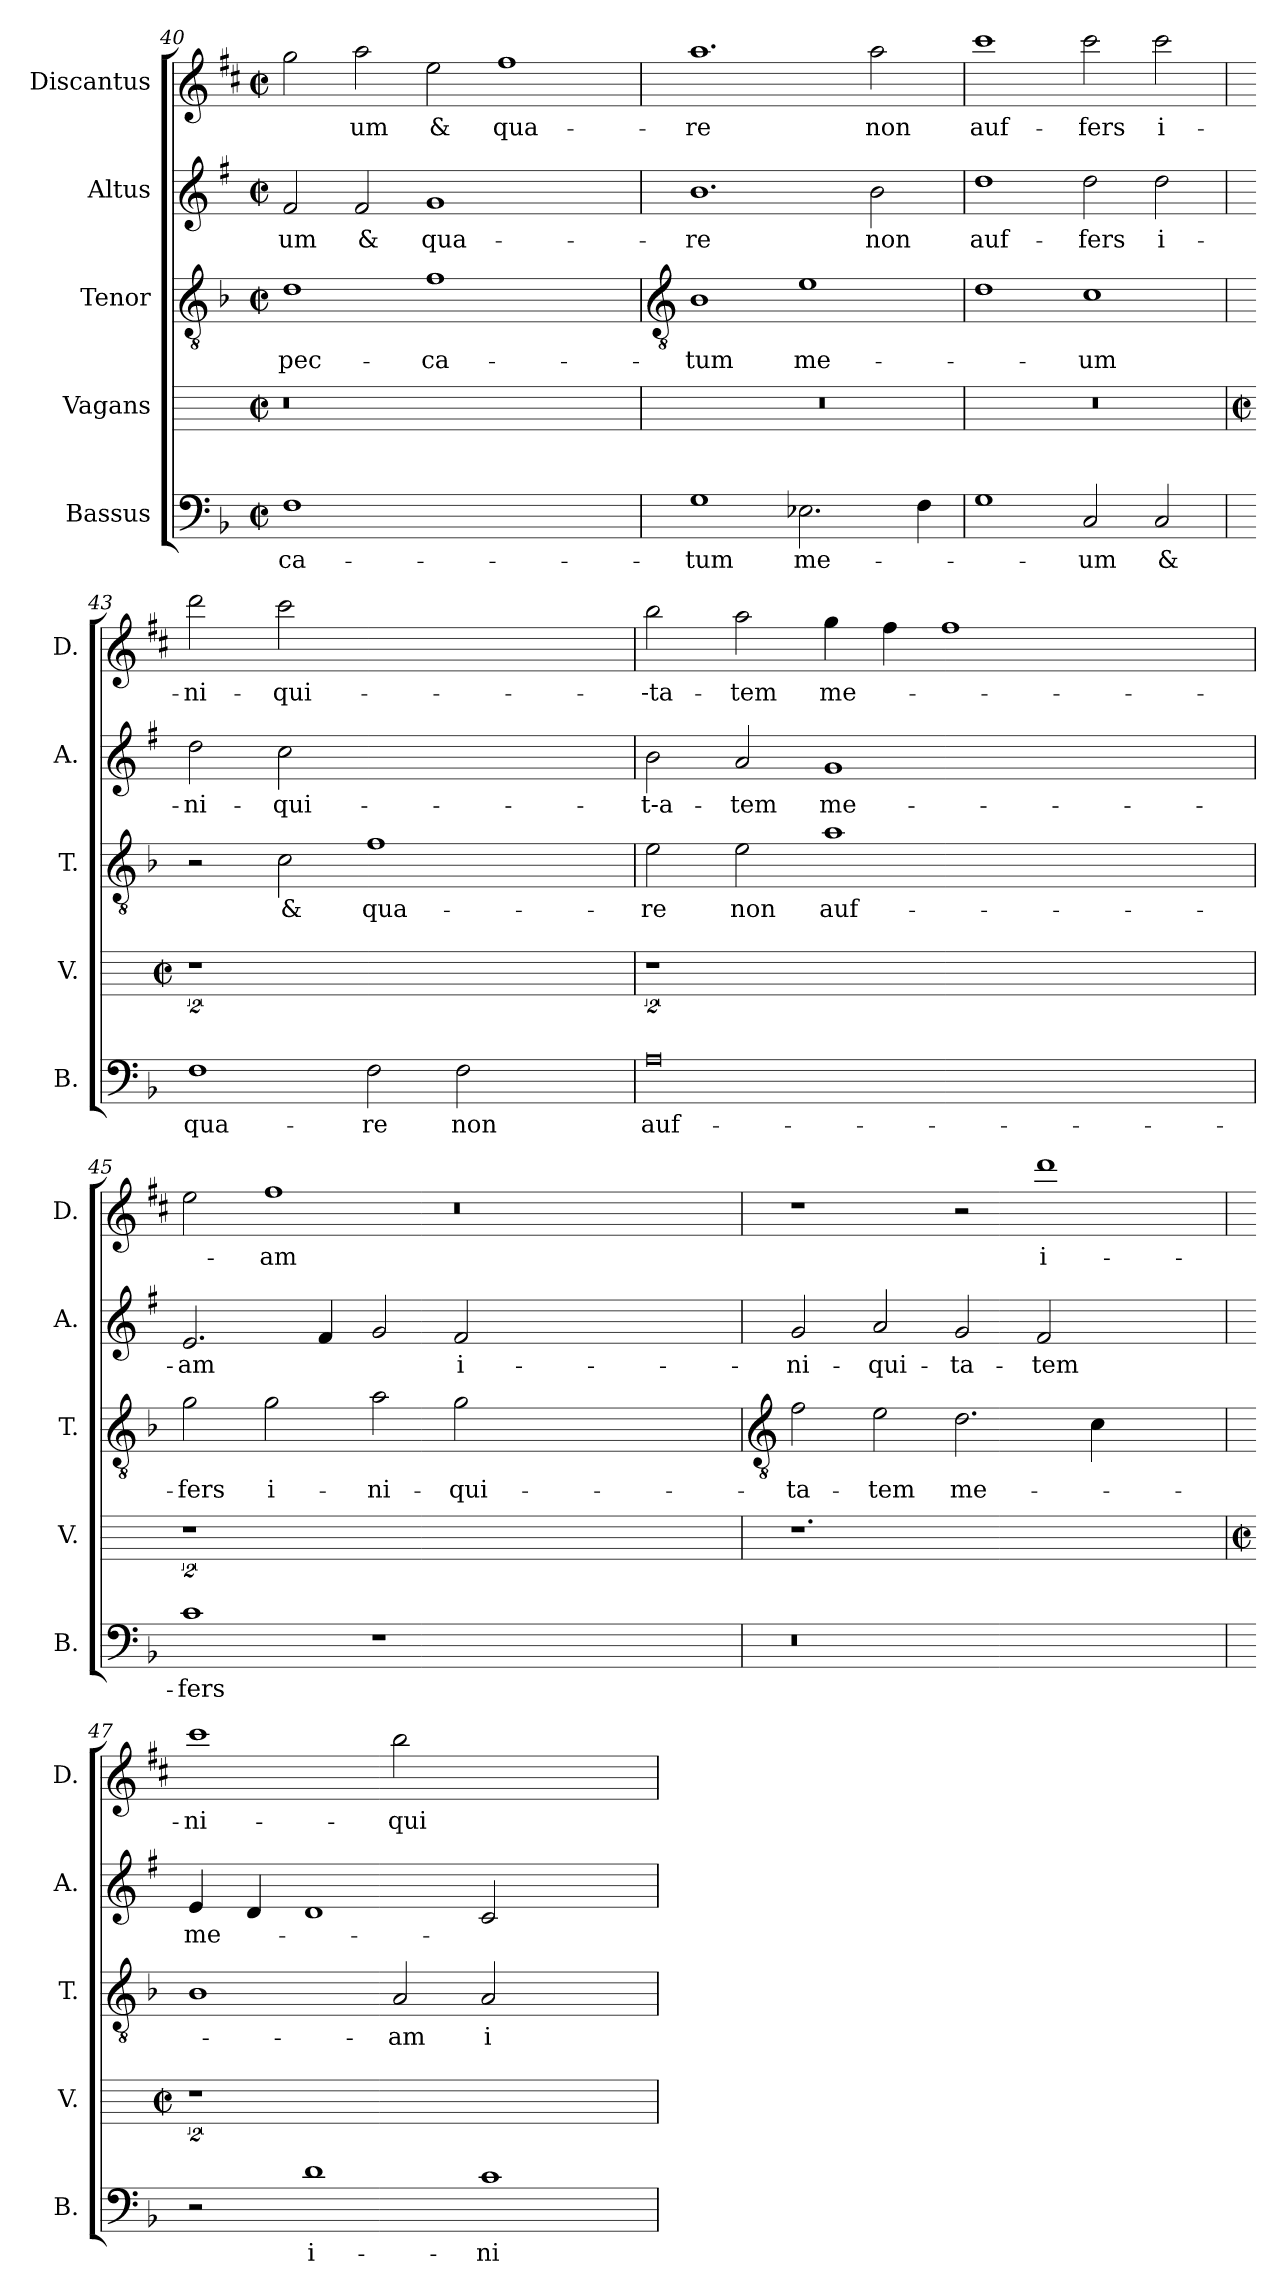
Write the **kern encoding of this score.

**kern	**text	**kern	**kern	**text	**kern	**text	**kern	**text
*part5	*part5	*part4	*part3	*part3	*part2	*part2	*part1	*part1
*staff5	*staff5	*staff4	*staff3	*staff3	*staff2	*staff2	*staff1	*staff1
*I"Bassus	*	*I"Vagans	*I"Tenor	*	*I"Altus	*	*I"Discantus	*
*I'B.	*	*I'V.	*I'T.	*	*I'A.	*	*I'D.	*
*clefF4	*	*	*clefGv2	*	*clefG2	*	*clefG2	*
*	*	*	*	*	*ITrd1c2	*	*ITrd5c9	*
*k[b-]	*	*	*k[b-]	*	*k[b-]	*	*k[b-]	*
*F:	*	*	*F:	*	*F:	*	*F:	*
*M4/2	*	*M4/2	*M4/2	*	*M4/2	*	*M4/2	*
*met(c|)	*	*met(c|)	*met(c|)	*	*met(c|)	*	*met(c|)	*
=40	=40	=40	=40	=40	=40	=40	=40	=40
!	!LO:LY:b	!	!	!LO:LY:b	!	!LO:LY:b	!	!
1F	-ca-	0r	1d	pec-	2e	-um	2b-	.
!	!	!	!	!	!	!LO:LY:b	!	!LO:LY:b
.	.	.	.	.	2e	&	2cc	-um
!	!	!	!	!LO:LY:b	!	!LO:LY:b	!	!LO:LY:b
1.ryy	.	.	1f	-ca-	1f	qua-	2g	&
!	!	!	!	!	!	!	!	!LO:LY:b
.	.	.	.	.	.	.	1a	qua-
.	.	2ryy	2ryy	.	2ryy	.	.	.
!!LO:LB:g=z
=41	=41	=41	=41	=41	=41	=41	=41	=41
*	*	*	*clefGv2	*	*	*	*	*
!	!LO:LY:b	!	!	!LO:LY:b	!	!LO:LY:b	!	!LO:LY:b
1G	-tum	0r	1B-	-tum	1.a	-re	1.cc	-re
!	!LO:LY:b	!	!	!LO:LY:b	!	!	!	!
2.E-X	me-	.	1e	me-	.	.	.	.
!	!	!	!	!	!	!LO:LY:b	!	!LO:LY:b
.	.	.	.	.	2a	non	2cc	non
4F	.	.	.	.	.	.	.	.
=42	=42	=42	=42	=42	=42	=42	=42	=42
!	!	!	!	!	!	!LO:LY:b	!	!LO:LY:b
1G	.	0r	1d	.	1cc	auf-	1ee	auf-
!	!LO:LY:b	!	!	!LO:LY:b	!	!LO:LY:b	!	!LO:LY:b
2C	-um	.	1c	-um	2cc	-fers	2ee	-fers
!	!LO:LY:b	!	!	!	!	!LO:LY:b	!	!LO:LY:b
2C	&	.	.	.	2cc	i-	2ee	i-
!!LO:LB:g=z
=43	=43	=43	=43	=43	=43	=43	=43	=43
*	*	*M4/2	*	*	*	*	*	*
*	*	*met(c|)	*	*	*	*	*	*
!	!LO:LY:b	!	!	!	!	!LO:LY:b	!	!LO:LY:b
1F	qua-	2%5r	2r	.	2cc	-ni-	2ff	-ni-
!	!	!	!	!LO:LY:b	!	!LO:LY:b	!	!LO:LY:b
.	.	.	2c	&	2b-	-qui-	2ee	-qui-
!	!LO:LY:b	!	!	!LO:LY:b	!	!	!	!
2F	-re	.	1f	qua-	1.ryy	.	1.ryy	.
!	!LO:LY:b	!	!	!	!	!	!	!
2F	non	.	.	.	.	.	.	.
2ryy	.	.	2ryy	.	.	.	.	.
!!LO:LB:g=z
=44	=44	=44	=44	=44	=44	=44	=44	=44
!	!LO:LY:b	!	!	!LO:LY:b	!	!LO:LY:b	!	!LO:LY:b
0A	auf-	2%7r	2e	-re	2a	-t-a-	2dd	--ta-
!	!	!	!	!LO:LY:b	!	!LO:LY:b	!	!LO:LY:b
.	.	.	2e	non	2g	-tem	2cc	-tem
!	!	!	!	!LO:LY:b	!	!LO:LY:b	!	!LO:LY:b
.	.	.	1a	auf-	1f	me-	4b-	me-
.	.	.	.	.	.	.	4a	.
.	.	.	.	.	.	.	1a	.
1.ryy	.	.	1.ryy	.	1.ryy	.	.	.
.	.	.	.	.	.	.	1ryy	.
=45	=45	=45	=45	=45	=45	=45	=45	=45
!	!LO:LY:b	!	!	!LO:LY:b	!	!LO:LY:b	!	!
1c	-fers	2%5r	2g	-fers	2.d	-am	2g	.
!	!	!	!	!LO:LY:b	!	!	!	!LO:LY:b
.	.	.	2g	i-	.	.	1a	-am
.	.	.	.	.	4e	.	.	.
!	!	!	!	!LO:LY:b	!	!	!	!
1r	.	.	2a	-ni-	2f	.	.	.
!	!	!	!	!LO:LY:b	!	!LO:LY:b	!	!
.	.	.	2g	-qui-	2e	i-	0r	.
1.ryy	.	.	1.ryy	.	1.ryy	.	.	.
.	.	1ryy	.	.	.	.	.	.
!!LO:LB:g=z
=46	=46	=46	=46	=46	=46	=46	=46	=46
*	*	*	*clefGv2	*	*	*	*	*
!	!	!	!	!LO:LY:b	!	!LO:LY:b	!	!
0r	.	1.r	2f	-ta-	2f	-ni-	1r	.
!	!	!	!	!LO:LY:b	!	!LO:LY:b	!	!
.	.	.	2e	-tem	2g	-qui-	.	.
!	!	!	!	!LO:LY:b	!	!LO:LY:b	!	!
.	.	.	2.d	me-	2f	-ta-	2r	.
!	!	!	!	!	!	!LO:LY:b	!	!LO:LY:b
.	.	1ryy	.	.	2e	-tem	1ff	i-
.	.	.	4c	.	.	.	.	.
2ryy	.	.	2ryy	.	2ryy	.	.	.
!!LO:LB:g=z
=47	=47	=47	=47	=47	=47	=47	=47	=47
*	*	*M4/2	*	*	*	*	*	*
*	*	*met(c|)	*	*	*	*	*	*
!	!	!	!	!	!	!LO:LY:b	!	!LO:LY:b
2r	.	2%5r	1B-	.	4d	me-	1ee	-ni-
.	.	.	.	.	4c	.	.	.
!	!LO:LY:b	!	!	!	!	!	!	!
1d	i-	.	.	.	1c	.	.	.
!	!	!	!	!LO:LY:b	!	!	!	!LO:LY:b
.	.	.	2A	-am	.	.	2dd	-qui-
!	!LO:LY:b	!	!	!LO:LY:b	!	!	!	!
1c	-ni-	.	2A	i-	2B-	.	1ryy	.
.	.	.	2ryy	.	2ryy	.	.	.
=	=	=	=	=	=	=	=	=
*-	*-	*-	*-	*-	*-	*-	*-	*-
